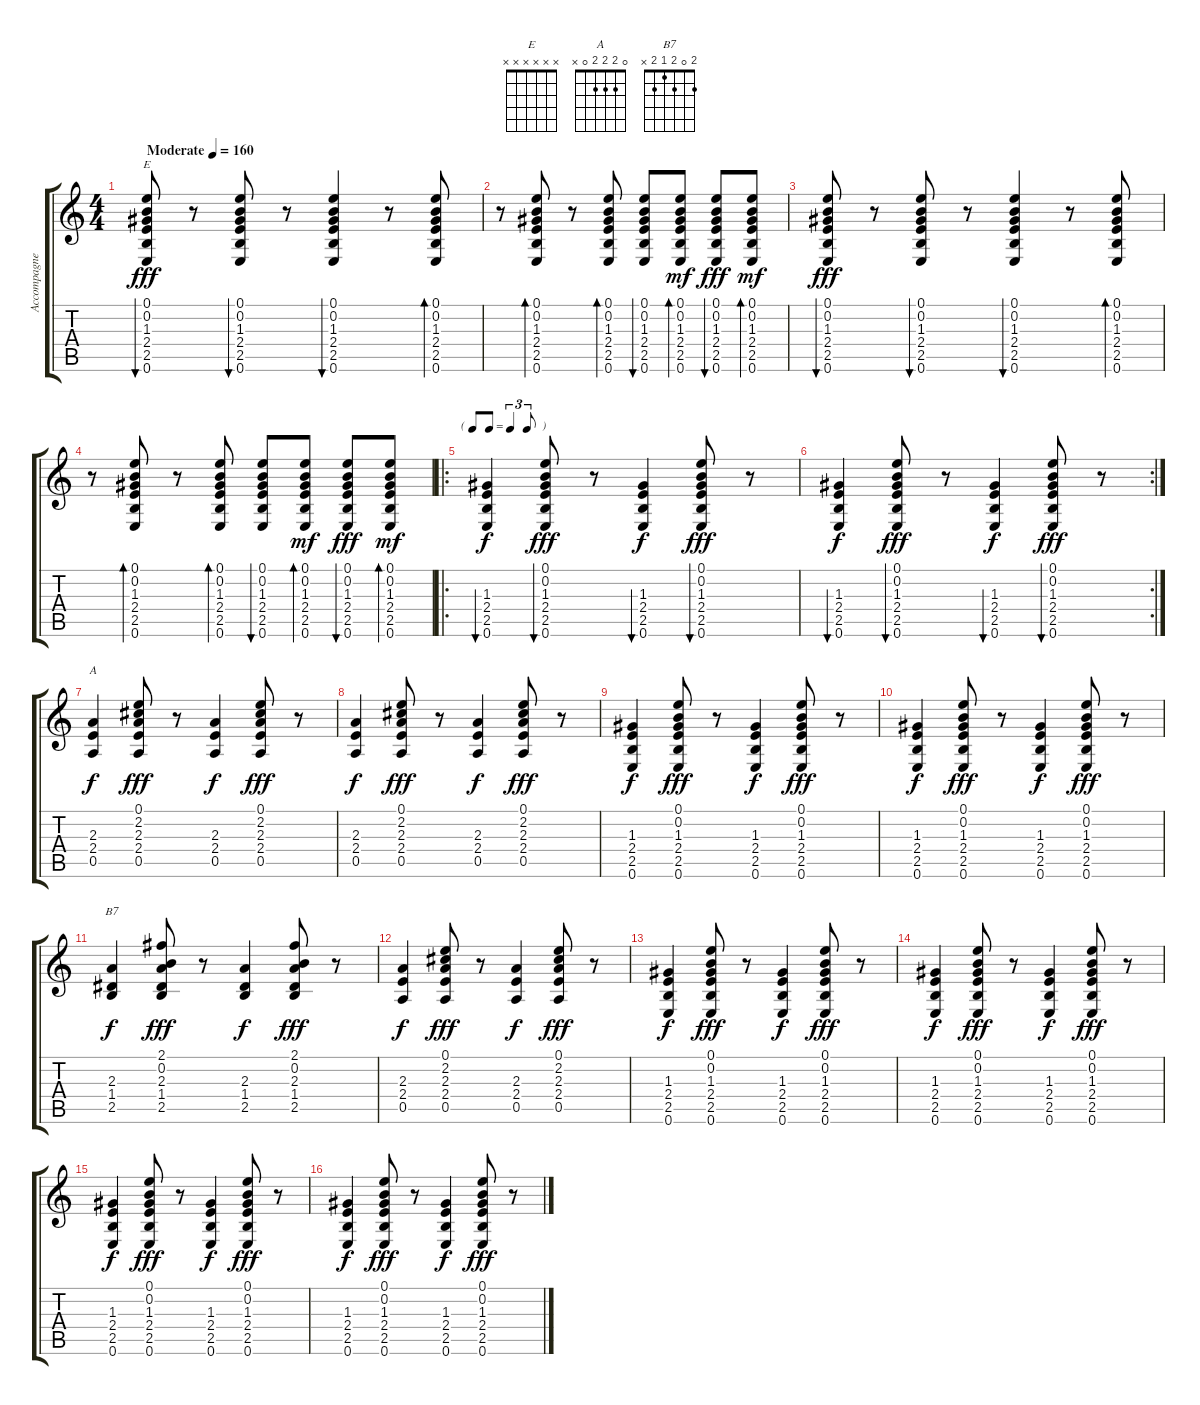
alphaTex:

\track ("Accompagnement" "Accompagne") {mute instrument acousticguitarsteel}
\staff {score tabs}
\tuning (E4 B3 G3 D3 A2 E2) {hide}
\chord ("E" x x x x x x)
\chord ("A" 0 2 2 2 0 x)
\chord ("B7" 2 0 2 1 2 x)
\ts (4 4)
\tempo (160 "Moderate")
\clef g2
\ks c
(0.1 0.2 1.3 2.4 2.5 0.6).8{bu 30 ch "E" dy fff instrument acousticguitarsteel} r.8 (0.1 0.2 1.3 2.4 2.5 0.6).8{bu 30} r.8 (0.1 0.2 1.3 2.4 2.5 0.6).4{bu 30} r.8 (0.1 0.2 1.3 2.4 2.5 0.6).8{bd 30} |
r.8 (0.1 0.2 1.3 2.4 2.5 0.6).8{bd 30} r.8 (0.1 0.2 1.3 2.4 2.5 0.6).8{bd 30} (0.1 0.2 1.3 2.4 2.5 0.6).8{bu 30} (0.1 0.2 1.3 2.4 2.5 0.6).8{bd 30 dy mf} (0.1 0.2 1.3 2.4 2.5 0.6).8{bu 30 dy fff} (0.1 0.2 1.3 2.4 2.5 0.6).8{bd 30 dy mf} |
(0.1 0.2 1.3 2.4 2.5 0.6).8{bu 30 dy fff} r.8 (0.1 0.2 1.3 2.4 2.5 0.6).8{bu 30} r.8 (0.1 0.2 1.3 2.4 2.5 0.6).4{bu 30} r.8 (0.1 0.2 1.3 2.4 2.5 0.6).8{bd 30} |
r.8 (0.1 0.2 1.3 2.4 2.5 0.6).8{bd 30} r.8 (0.1 0.2 1.3 2.4 2.5 0.6).8{bd 30} (0.1 0.2 1.3 2.4 2.5 0.6).8{bu 30} (0.1 0.2 1.3 2.4 2.5 0.6).8{bd 30 dy mf} (0.1 0.2 1.3 2.4 2.5 0.6).8{bu 30 dy fff} (0.1 0.2 1.3 2.4 2.5 0.6).8{bd 30 dy mf} |
\ro
\tf triplet8th
(1.3 2.4 2.5 0.6).4{bu 30 dy f} (0.1 0.2 1.3 2.4 2.5 0.6).8{bu 30 dy fff} r.8 (1.3 2.4 2.5 0.6).4{bu 30 dy f} (0.1 0.2 1.3 2.4 2.5 0.6).8{bu 30 dy fff} r.8 |
\rc 2
(1.3 2.4 2.5 0.6).4{bu 30 dy f} (0.1 0.2 1.3 2.4 2.5 0.6).8{bu 30 dy fff} r.8 (1.3 2.4 2.5 0.6).4{bu 30 dy f} (0.1 0.2 1.3 2.4 2.5 0.6).8{bu 30 dy fff} r.8 |
(2.3 2.4 0.5).4{ch "A" dy f} (0.1 2.2 2.3 2.4 0.5).8{dy fff} r.8 (2.3 2.4 0.5).4{dy f} (0.1 2.2 2.3 2.4 0.5).8{dy fff} r.8 |
(2.3 2.4 0.5).4{dy f} (0.1 2.2 2.3 2.4 0.5).8{dy fff} r.8 (2.3 2.4 0.5).4{dy f} (0.1 2.2 2.3 2.4 0.5).8{dy fff} r.8 |
(1.3 2.4 2.5 0.6).4{dy f} (0.1 0.2 1.3 2.4 2.5 0.6).8{dy fff} r.8 (1.3 2.4 2.5 0.6).4{dy f} (0.1 0.2 1.3 2.4 2.5 0.6).8{dy fff} r.8 |
(1.3 2.4 2.5 0.6).4{dy f} (0.1 0.2 1.3 2.4 2.5 0.6).8{dy fff} r.8 (1.3 2.4 2.5 0.6).4{dy f} (0.1 0.2 1.3 2.4 2.5 0.6).8{dy fff} r.8 |
(2.3 1.4 2.5).4{ch "B7" dy f} (2.1 0.2 2.3 1.4 2.5).8{dy fff} r.8 (2.3 1.4 2.5).4{dy f} (2.1 0.2 2.3 1.4 2.5).8{dy fff} r.8 |
(2.3 2.4 0.5).4{dy f} (0.1 2.2 2.3 2.4 0.5).8{dy fff} r.8 (2.3 2.4 0.5).4{dy f} (0.1 2.2 2.3 2.4 0.5).8{dy fff} r.8 |
(1.3 2.4 2.5 0.6).4{dy f} (0.1 0.2 1.3 2.4 2.5 0.6).8{dy fff} r.8 (1.3 2.4 2.5 0.6).4{dy f} (0.1 0.2 1.3 2.4 2.5 0.6).8{dy fff} r.8 |
(1.3 2.4 2.5 0.6).4{dy f} (0.1 0.2 1.3 2.4 2.5 0.6).8{dy fff} r.8 (1.3 2.4 2.5 0.6).4{dy f} (0.1 0.2 1.3 2.4 2.5 0.6).8{dy fff} r.8 |
(1.3 2.4 2.5 0.6).4{dy f} (0.1 0.2 1.3 2.4 2.5 0.6).8{dy fff} r.8 (1.3 2.4 2.5 0.6).4{dy f} (0.1 0.2 1.3 2.4 2.5 0.6).8{dy fff} r.8 |
(1.3 2.4 2.5 0.6).4{dy f} (0.1 0.2 1.3 2.4 2.5 0.6).8{dy fff} r.8 (1.3 2.4 2.5 0.6).4{dy f} (0.1 0.2 1.3 2.4 2.5 0.6).8{dy fff} r.8
